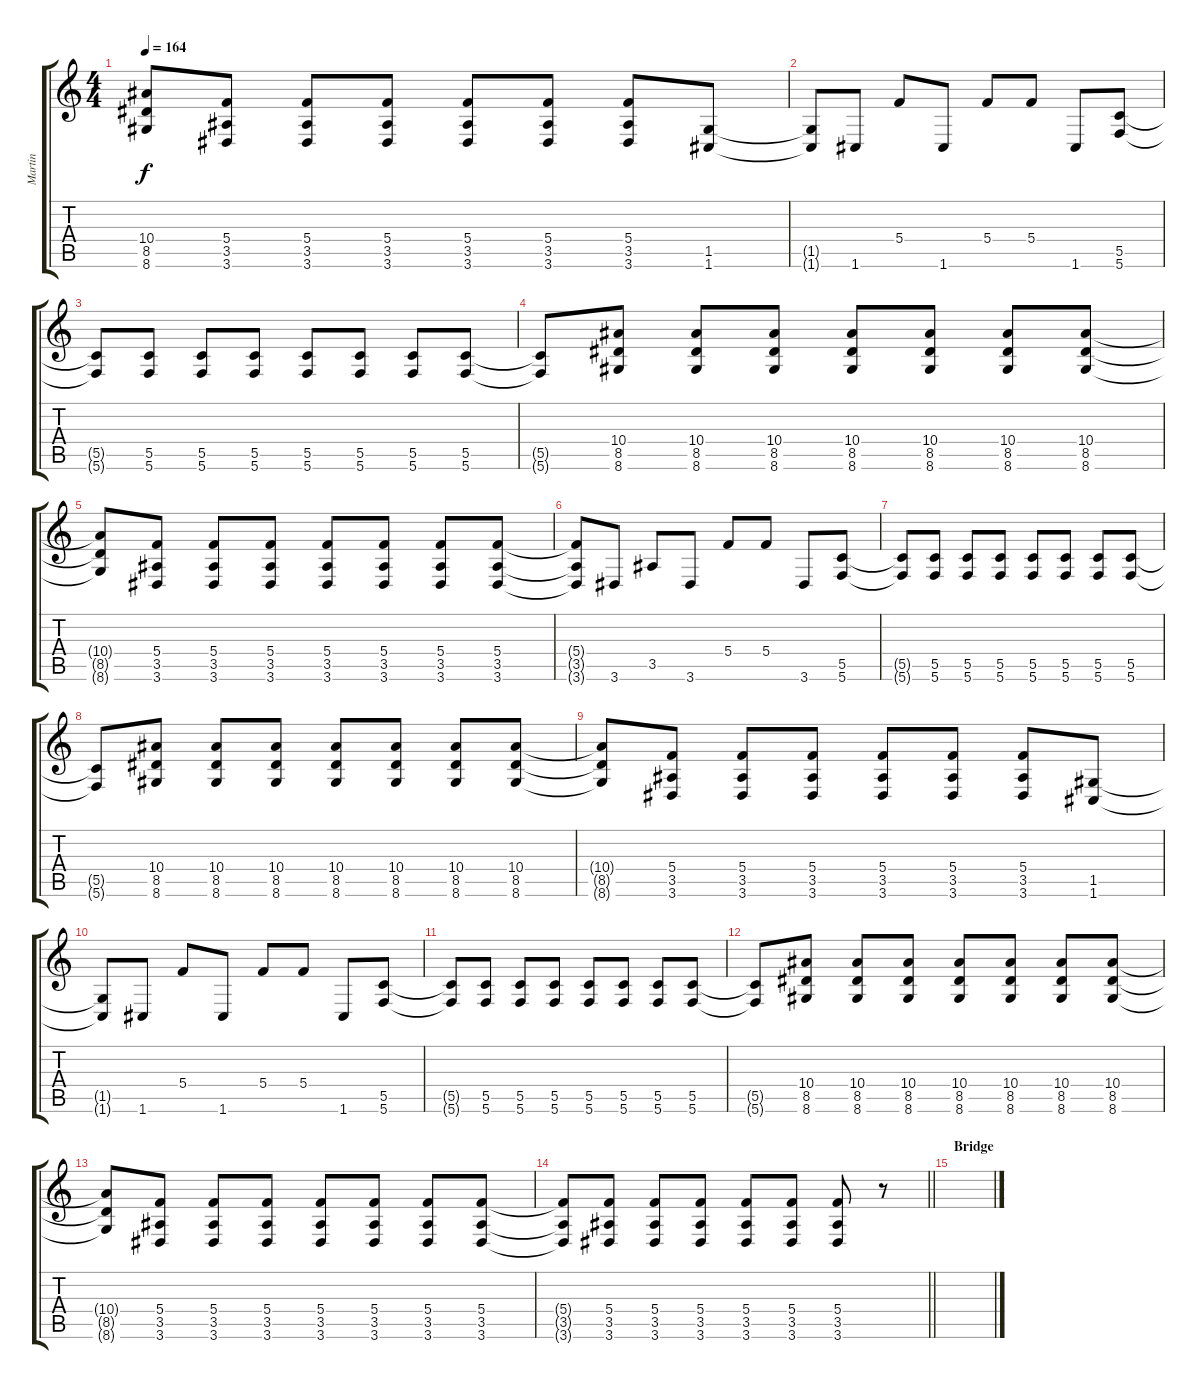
\track ("Martin" "Martin") {instrument distortionguitar}
\staff {score tabs}
\tuning (D4 A3 F3 C3 G2 C2) {hide}
\ts (4 4)
\tempo 164
\clef g2
\ks c
(10.4{t} 8.5{t} 8.6{t}).8{dy f} (5.4 3.5 3.6).8 (5.4 3.5 3.6).8 (5.4 3.5 3.6).8 (5.4 3.5 3.6).8 (5.4 3.5 3.6).8 (5.4 3.5 3.6).8 (1.5 1.6).8 |
(1.5{t} 1.6{t}).8 1.6.8 5.4.8 1.6.8 5.4.8 5.4.8 1.6.8 (5.5 5.6).8 |
(5.5{t} 5.6{t}).8 (5.5 5.6).8 (5.5 5.6).8 (5.5 5.6).8 (5.5 5.6).8 (5.5 5.6).8 (5.5 5.6).8 (5.5 5.6).8 |
(5.5{t} 5.6{t}).8 (10.4 8.5 8.6).8 (10.4 8.5 8.6).8 (10.4 8.5 8.6).8 (10.4 8.5 8.6).8 (10.4 8.5 8.6).8 (10.4 8.5 8.6).8 (10.4 8.5 8.6).8 |
(10.4{t} 8.5{t} 8.6{t}).8 (5.4 3.5 3.6).8 (5.4 3.5 3.6).8 (5.4 3.5 3.6).8 (5.4 3.5 3.6).8 (5.4 3.5 3.6).8 (5.4 3.5 3.6).8 (5.4 3.5 3.6).8 |
(5.4{t} 3.5{t} 3.6{t}).8 3.6.8 3.5.8 3.6.8 5.4.8 5.4.8 3.6.8 (5.5 5.6).8 |
(5.5{t} 5.6{t}).8 (5.5 5.6).8 (5.5 5.6).8 (5.5 5.6).8 (5.5 5.6).8 (5.5 5.6).8 (5.5 5.6).8 (5.5 5.6).8 |
(5.5{t} 5.6{t}).8 (10.4 8.5 8.6).8 (10.4 8.5 8.6).8 (10.4 8.5 8.6).8 (10.4 8.5 8.6).8 (10.4 8.5 8.6).8 (10.4 8.5 8.6).8 (10.4 8.5 8.6).8 |
(10.4{t} 8.5{t} 8.6{t}).8 (5.4 3.5 3.6).8 (5.4 3.5 3.6).8 (5.4 3.5 3.6).8 (5.4 3.5 3.6).8 (5.4 3.5 3.6).8 (5.4 3.5 3.6).8 (1.5 1.6).8 |
(1.5{t} 1.6{t}).8 1.6.8 5.4.8 1.6.8 5.4.8 5.4.8 1.6.8 (5.5 5.6).8 |
(5.5{t} 5.6{t}).8 (5.5 5.6).8 (5.5 5.6).8 (5.5 5.6).8 (5.5 5.6).8 (5.5 5.6).8 (5.5 5.6).8 (5.5 5.6).8 |
(5.5{t} 5.6{t}).8 (10.4 8.5 8.6).8 (10.4 8.5 8.6).8 (10.4 8.5 8.6).8 (10.4 8.5 8.6).8 (10.4 8.5 8.6).8 (10.4 8.5 8.6).8 (10.4 8.5 8.6).8 |
(10.4{t} 8.5{t} 8.6{t}).8 (5.4 3.5 3.6).8 (5.4 3.5 3.6).8 (5.4 3.5 3.6).8 (5.4 3.5 3.6).8 (5.4 3.5 3.6).8 (5.4 3.5 3.6).8 (5.4 3.5 3.6).8 |
\barLineRight lightlight
(5.4{t} 3.5{t} 3.6{t}).8 (5.4 3.5 3.6).8 (5.4 3.5 3.6).8 (5.4 3.5 3.6).8 (5.4 3.5 3.6).8 (5.4 3.5 3.6).8 (5.4 3.5 3.6).8 r.8 |
\section ("" "Bridge")
